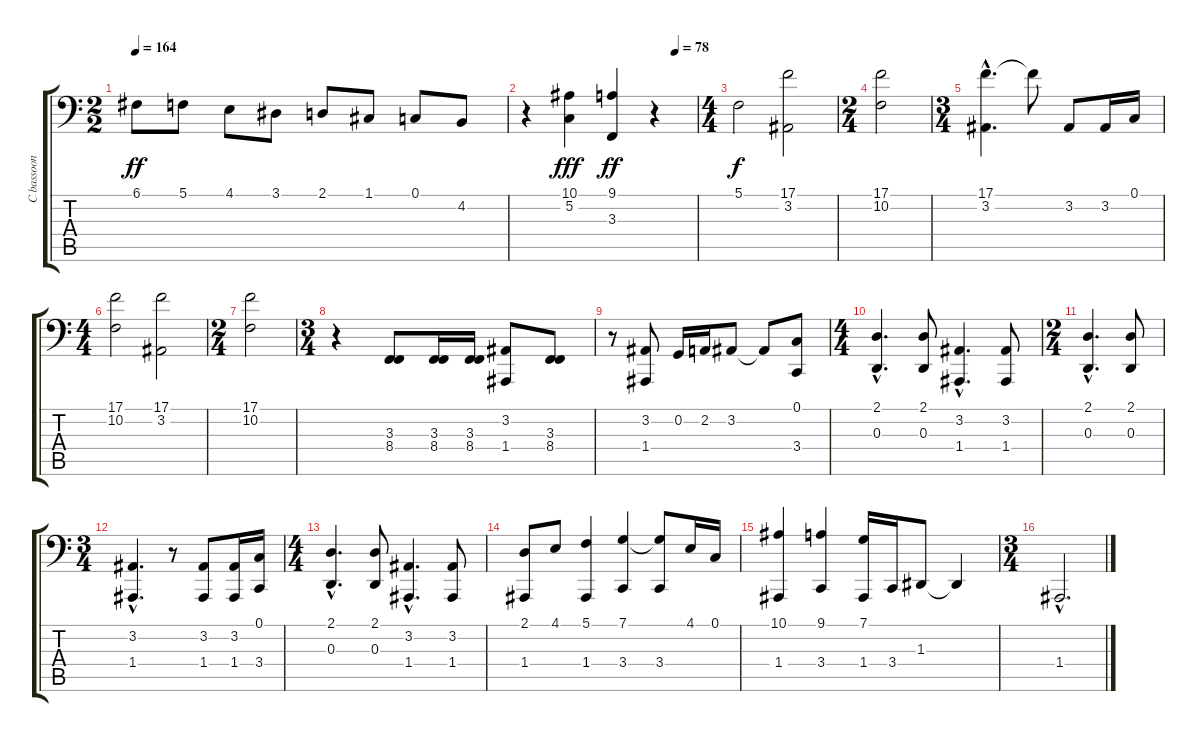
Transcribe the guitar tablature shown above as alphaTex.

\track ("C bassoon" "C bassoon") {instrument bassoon}
\staff {score tabs}
\tuning (C3 G2 D2 A1 E1 B0) {hide}
\ts (2 2)
\tempo 164
\clef f4
\ks c
6.1.8{dy ff} 5.1.8 4.1.8 3.1.8 2.1.8 1.1.8 0.1.8 4.2.8 |
\tempo (78 0.875)
r.4 (10.1 5.2).4{dy fff} (9.1 3.3).4{dy ff} r.4 |
\ts (4 4)
5.1.2{dy f} (17.1 3.2).2 |
\ts (2 4)
(17.1 10.2).2 |
\ts (3 4)
(17.1{hac} 3.2{hac}).4{d} 17.1{t}.8 3.2.8 3.2.16 0.1.16 |
\ts (4 4)
(17.1 10.2).2 (17.1 3.2).2 |
\ts (2 4)
(17.1 10.2).2 |
\ts (3 4)
r.4 (3.3 8.4).8 (3.3 8.4).16 (3.3 8.4).16 (3.2 1.4).8 (3.3 8.4).8 |
r.8 (3.2 1.4).8 0.2.16 2.2.16 3.2.8 3.2{t}.8 (0.1 3.4).8 |
\ts (4 4)
(2.1{hac} 0.3{hac}).4{d} (2.1 0.3).8 (3.2{hac} 1.4{hac}).4{d} (3.2 1.4).8 |
\ts (2 4)
(2.1{hac} 0.3{hac}).4{d} (2.1 0.3).8 |
\ts (3 4)
(3.2{hac} 1.4{hac}).4{d} r.8 (3.2 1.4).8 (3.2 1.4).16 (0.1 3.4).16 |
\ts (4 4)
(2.1{hac} 0.3{hac}).4{d} (2.1 0.3).8 (3.2{hac} 1.4{hac}).4{d} (3.2 1.4).8 |
(2.1 1.4).8 4.1.8 (5.1 1.4).4 (7.1 3.4).4 (7.1{t} 3.4).8 4.1.16 0.1.16 |
(10.1 1.4).4 (9.1 3.4).4 (7.1 1.4).16 3.4.16 1.3.8 1.3{t}.4 |
\ts (3 4)
1.4{hac}.2{d}
